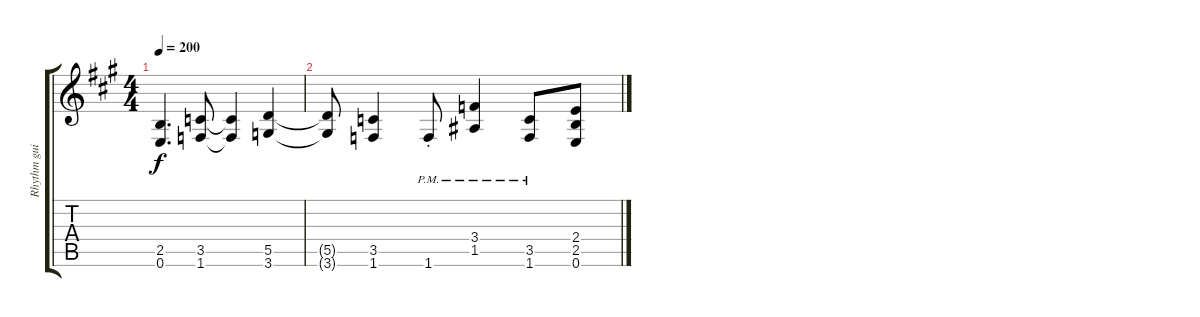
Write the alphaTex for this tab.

\track ("Rhythm guitar" "Rhythm gui") {instrument overdrivenguitar}
\staff {score tabs}
\tuning (E4 B3 G3 D3 A2 E2) {hide}
\ts (4 4)
\tempo 200
\clef g2
\ks a
(2.5 0.6).4{d dy f} (3.5 1.6).8 (3.5{t} 1.6{t}).4 (5.5 3.6).4 |
(5.5{t} 3.6{t}).8 (3.5 1.6).4 1.6{pm st}.8 (3.4{pm} 1.5{pm}).4 (3.5{pm} 1.6{pm}).8 (2.4 2.5 0.6).8
